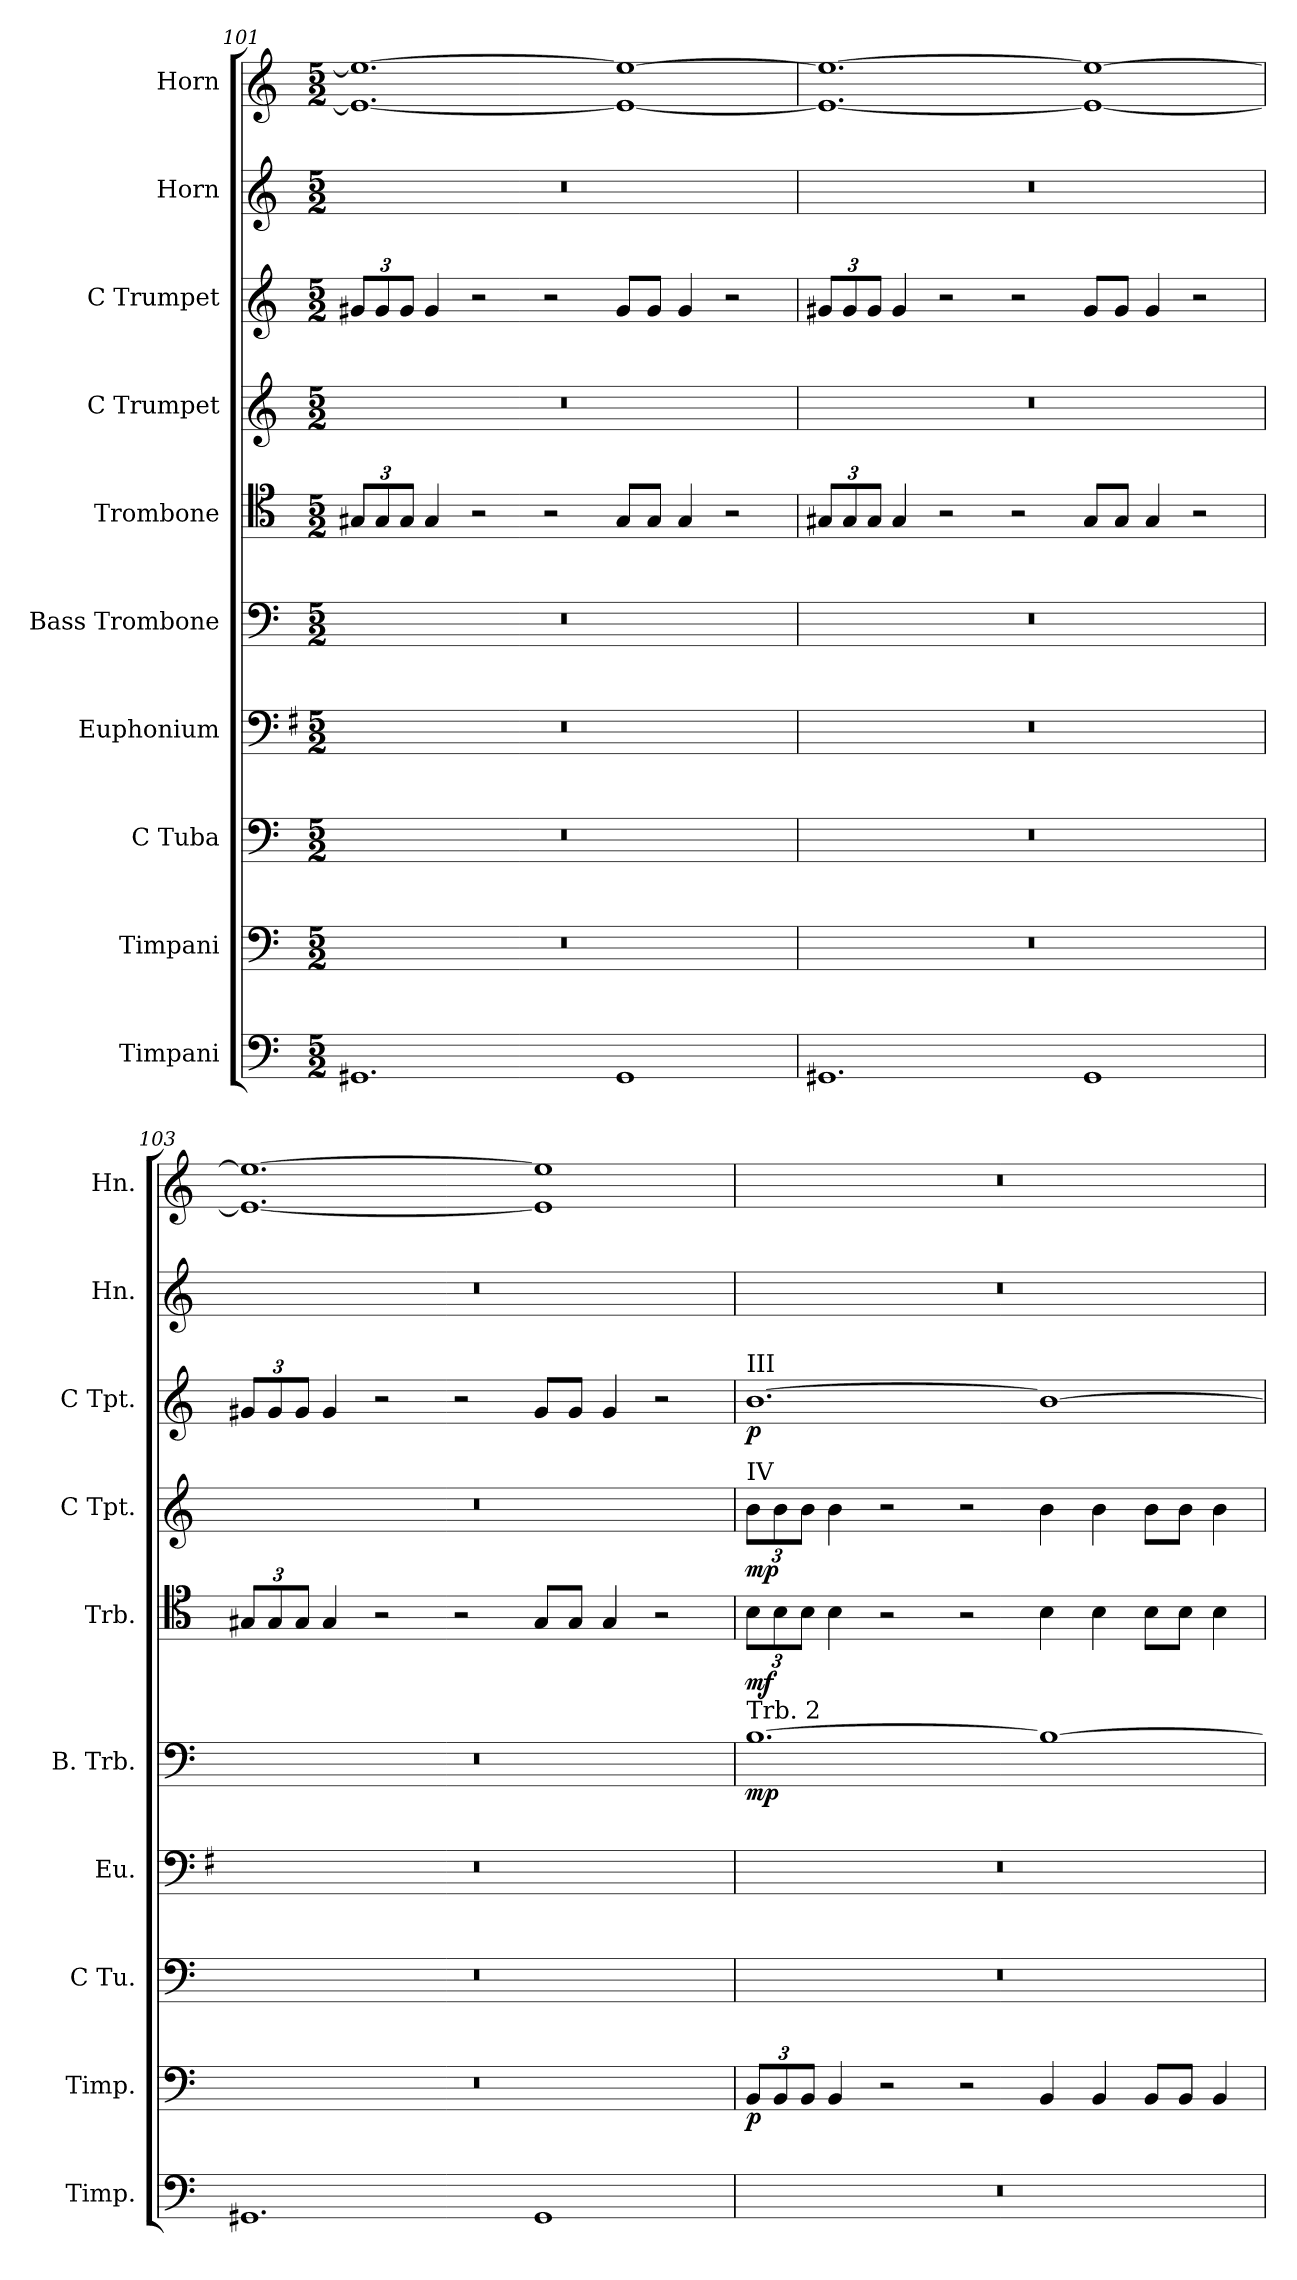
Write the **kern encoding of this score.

**kern	**kern	**dynam	**kern	**kern	**kern	**dynam	**kern	**dynam	**kern	**dynam	**kern	**dynam	**kern	**kern
*part10	*part9	*part9	*part8	*part7	*part6	*part6	*part5	*part5	*part4	*part4	*part3	*part3	*part2	*part1
*staff10	*staff9	*staff9	*staff8	*staff7	*staff6	*staff6	*staff5	*staff5	*staff4	*staff4	*staff3	*staff3	*staff2	*staff1
*I"Timpani	*I"Timpani	*	*I"C Tuba	*I"Euphonium	*I"Bass Trombone	*	*I"Trombone	*	*I"C Trumpet	*	*I"C Trumpet	*	*I"Horn	*I"Horn
*I'Timp.	*I'Timp.	*	*I'C Tu.	*I'Eu.	*I'B. Trb.	*	*I'Trb.	*	*I'C Tpt.	*	*I'C Tpt.	*	*I'Hn.	*I'Hn.
*clefF4	*clefF4	*	*clefF4	*clefF4	*clefF4	*	*clefC4	*	*clefG2	*	*clefG2	*	*clefG2	*clefG2
*	*	*	*	*ITrd4c7	*	*	*	*	*	*	*	*	*ITrd4c7	*ITrd4c7
*k[]	*k[]	*	*k[]	*k[]	*k[]	*	*k[]	*	*k[]	*	*k[]	*	*k[b-]	*k[b-]
*C:	*C:	*	*C:	*C:	*C:	*	*C:	*	*C:	*	*C:	*	*F:	*F:
*M5/2	*M5/2	*	*M5/2	*M5/2	*M5/2	*	*M5/2	*	*M5/2	*	*M5/2	*	*M5/2	*M5/2
*	*	*	*	*	*	*	*Xbrackettup	*	*	*	*Xbrackettup	*	*	*
=101	=101	=101	=101	=101	=101	=101	=101	=101	=101	=101	=101	=101	=101	=101
1.GG#X	2%5r	.	2%5r	2%5r	2%5r	.	12G#X/L	.	2%5r	.	12g#X/L	.	2%5r	1.A-_ 1.a-_
.	.	.	.	.	.	.	12G#/	.	.	.	12g#/	.	.	.
.	.	.	.	.	.	.	12G#/J	.	.	.	12g#/J	.	.	.
.	.	.	.	.	.	.	4G#/	.	.	.	4g#/	.	.	.
.	.	.	.	.	.	.	2r	.	.	.	2r	.	.	.
.	.	.	.	.	.	.	2r	.	.	.	2r	.	.	.
1GG#	.	.	.	.	.	.	8G#/L	.	.	.	8g#/L	.	.	1A-_ 1a-_
.	.	.	.	.	.	.	8G#/J	.	.	.	8g#/J	.	.	.
.	.	.	.	.	.	.	4G#/	.	.	.	4g#/	.	.	.
.	.	.	.	.	.	.	2r	.	.	.	2r	.	.	.
=102	=102	=102	=102	=102	=102	=102	=102	=102	=102	=102	=102	=102	=102	=102
1.GG#X	2%5r	.	2%5r	2%5r	2%5r	.	12G#X/L	.	2%5r	.	12g#X/L	.	2%5r	1.A-_ 1.a-_
.	.	.	.	.	.	.	12G#/	.	.	.	12g#/	.	.	.
.	.	.	.	.	.	.	12G#/J	.	.	.	12g#/J	.	.	.
.	.	.	.	.	.	.	4G#/	.	.	.	4g#/	.	.	.
.	.	.	.	.	.	.	2r	.	.	.	2r	.	.	.
.	.	.	.	.	.	.	2r	.	.	.	2r	.	.	.
1GG#	.	.	.	.	.	.	8G#/L	.	.	.	8g#/L	.	.	1A-_ 1a-_
.	.	.	.	.	.	.	8G#/J	.	.	.	8g#/J	.	.	.
.	.	.	.	.	.	.	4G#/	.	.	.	4g#/	.	.	.
.	.	.	.	.	.	.	2r	.	.	.	2r	.	.	.
=103	=103	=103	=103	=103	=103	=103	=103	=103	=103	=103	=103	=103	=103	=103
1.GG#X	2%5r	.	2%5r	2%5r	2%5r	.	12G#X/L	.	2%5r	.	12g#X/L	.	2%5r	1.A-_ 1.a-_
.	.	.	.	.	.	.	12G#/	.	.	.	12g#/	.	.	.
.	.	.	.	.	.	.	12G#/J	.	.	.	12g#/J	.	.	.
.	.	.	.	.	.	.	4G#/	.	.	.	4g#/	.	.	.
.	.	.	.	.	.	.	2r	.	.	.	2r	.	.	.
.	.	.	.	.	.	.	2r	.	.	.	2r	.	.	.
1GG#	.	.	.	.	.	.	8G#/L	.	.	.	8g#/L	.	.	1A-] 1a-]
.	.	.	.	.	.	.	8G#/J	.	.	.	8g#/J	.	.	.
.	.	.	.	.	.	.	4G#/	.	.	.	4g#/	.	.	.
.	.	.	.	.	.	.	2r	.	.	.	2r	.	.	.
!!LO:PB:g=z
=104	=104	=104	=104	=104	=104	=104	=104	=104	=104	=104	=104	=104	=104	=104
*	*Xbrackettup	*	*	*	*	*	*	*	*Xbrackettup	*	*	*	*	*
!	!	!	!	!	!	!	!	!	!	!	!LO:TX:a:t=III	!	!	!
!	!	!	!	!	!	!	!	!	!LO:TX:a:t=IV	!	!	!	!	!
!	!	!	!	!	!LO:TX:a:t=Trb. 2	!	!	!	!	!	!	!	!	!
!	!	!LO:DY:b	!	!	!	!LO:DY:b	!	!LO:DY:b	!	!LO:DY:b	!	!LO:DY:b	!	!
2%5r	12BB/L	p	2%5r	2%5r	[1.B	mp	12B\L	mf	12b\L	mp	[1.b	p	2%5r	2%5r
.	12BB/	.	.	.	.	.	12B\	.	12b\	.	.	.	.	.
.	12BB/J	.	.	.	.	.	12B\J	.	12b\J	.	.	.	.	.
.	4BB/	.	.	.	.	.	4B\	.	4b\	.	.	.	.	.
.	2r	.	.	.	.	.	2r	.	2r	.	.	.	.	.
.	2r	.	.	.	.	.	2r	.	2r	.	.	.	.	.
.	4BB/	.	.	.	1B_	.	4B\	.	4b\	.	1b_	.	.	.
.	4BB/	.	.	.	.	.	4B\	.	4b\	.	.	.	.	.
.	8BB/L	.	.	.	.	.	8B\L	.	8b\L	.	.	.	.	.
.	8BB/J	.	.	.	.	.	8B\J	.	8b\J	.	.	.	.	.
.	4BB/	.	.	.	.	.	4B\	.	4b\	.	.	.	.	.
=	=	=	=	=	=	=	=	=	=	=	=	=	=	=
*-	*-	*-	*-	*-	*-	*-	*-	*-	*-	*-	*-	*-	*-	*-
